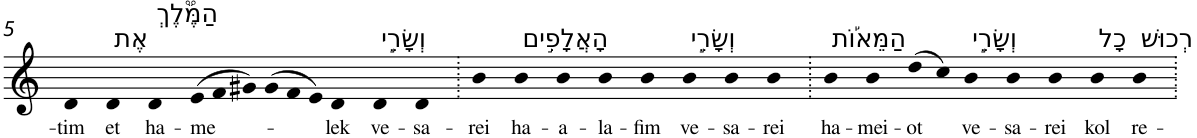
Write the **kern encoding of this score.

**kern	**text
*part1	*part1
*staff1	*staff1
*I"Piano	*
*I'Pno	*
!!LO:PB:g=z
*clefG2	*
*k[]	*
=5	=5
!	!LO:LY:b
4d	-tim
!LO:TX:a:t=אֶת	!
!	!LO:LY:b
4d	et
!LO:TX:a:t=הַמֶּ֟לֶךְ	!
!	!LO:LY:b
4d	ha-
*Xtuplet	*
!	!LO:LY:b
(>12e	-me-
12f	.
12g#X)	.
(>12g#	.
12f	.
12e)	.
!	!LO:LY:b
4d	-lek
!LO:TX:a:t=וְשָׂרֵ֣י	!
!	!LO:LY:b
4d	ve-
!	!LO:LY:b
4d	-sa-
=6.	=6.
!	!LO:LY:b
4b	-rei
!LO:TX:a:t=הָאֲלָפִ֣ים	!
!	!LO:LY:b
4b	ha-
!	!LO:LY:b
4b	-a-
!	!LO:LY:b
4b	-la-
!	!LO:LY:b
4b	-fim
!LO:TX:a:t=וְשָׂרֵ֣י	!
!	!LO:LY:b
4b	ve-
!	!LO:LY:b
4b	-sa-
!	!LO:LY:b
4b	-rei
=7.	=7.
!LO:TX:a:t=הַמֵּא֡וֹת	!
!	!LO:LY:b
4b	ha-
!	!LO:LY:b
4b	-mei-
!	!LO:LY:b
(>8dd	-ot
8cc)	.
!LO:TX:a:t=וְשָׂרֵ֣י	!
!	!LO:LY:b
4b	ve-
!	!LO:LY:b
4b	-sa-
!	!LO:LY:b
4b	-rei
!LO:TX:a:t=כָל	!
!	!LO:LY:b
4b	kol
!LO:TX:a:t=רְכוּשׁ	!
!	!LO:LY:b
4b	re-
=.	=.
*-	*-
